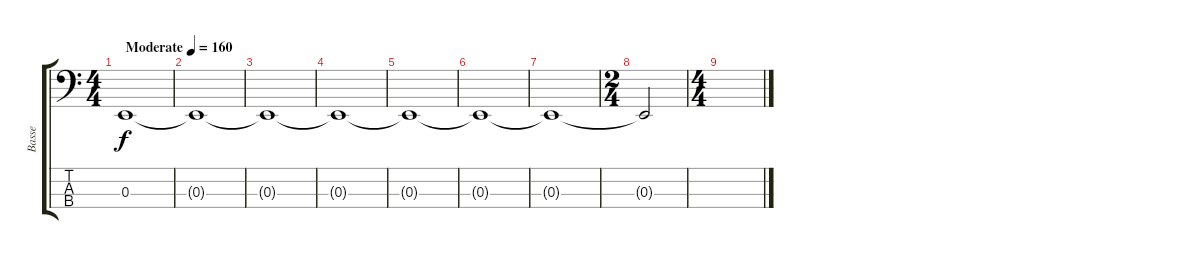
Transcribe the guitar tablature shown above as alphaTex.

\track ("Basse" "Basse") {instrument electricbasspick}
\staff {score tabs}
\tuning (D2 A1 E1 A0) {hide}
\ts (4 4)
\tempo (160 "Moderate")
\clef f4
\ks c
0.3.1{dy f instrument electricbasspick} |
0.3{t}.1 |
0.3{t}.1 |
0.3{t}.1 |
0.3{t}.1 |
0.3{t}.1 |
0.3{t}.1 |
\ts (2 4)
0.3{t}.2 |
\ts (4 4)
